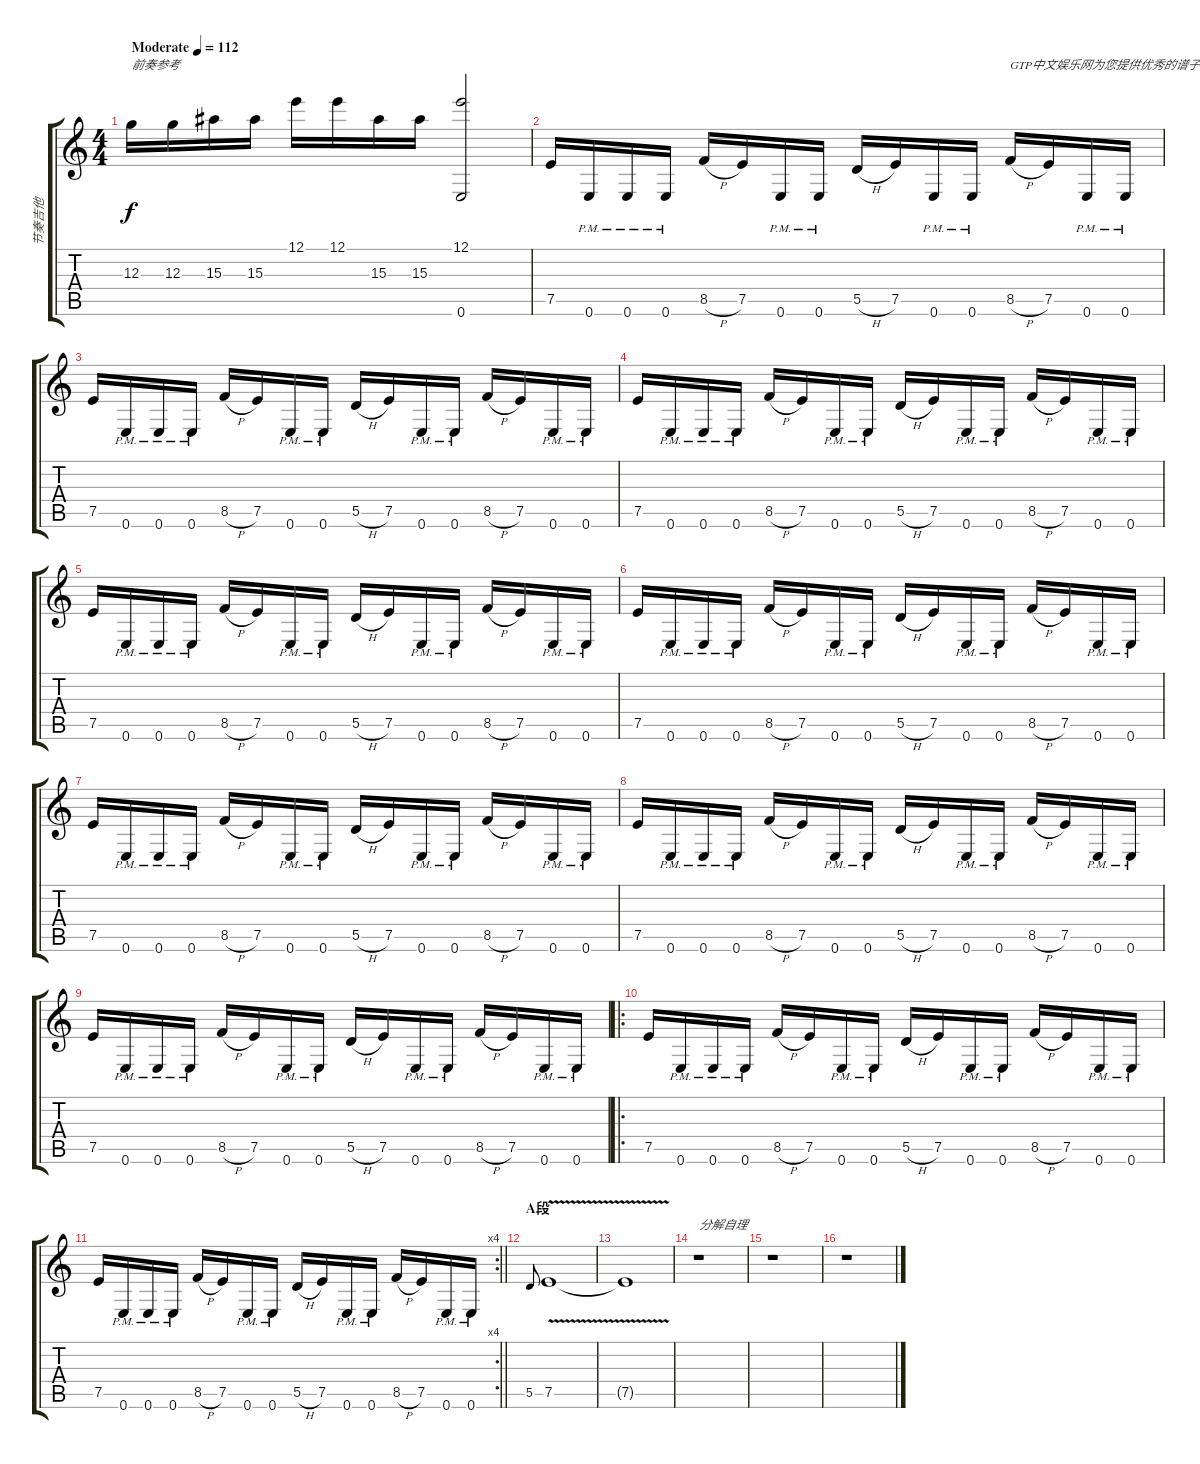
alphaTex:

\track ("节奏吉他 " "节奏吉他 ") {instrument distortionguitar}
\staff {score tabs}
\tuning (E4 B3 G3 D3 A2 E2) {hide}
\ts (4 4)
\tempo (112 "Moderate")
\clef g2
\ks c
12.3.16{txt "前奏参考" dy f instrument distortionguitar} 12.3.16 15.3.16 15.3.16 12.1.16 12.1.16 15.3.16 15.3.16 (12.1 0.6).2 |
7.5.16 0.6{pm}.16 0.6{pm}.16 0.6{pm}.16 8.5{h}.16 7.5.16 0.6{pm}.16 0.6{pm}.16 5.5{h}.16 7.5.16 0.6{pm}.16 0.6{pm}.16 8.5{h}.16{txt "GTP中文娱乐网为您提供优秀的谱子"} 7.5.16 0.6{pm}.16 0.6{pm}.16 |
7.5.16 0.6{pm}.16 0.6{pm}.16 0.6{pm}.16 8.5{h}.16 7.5.16 0.6{pm}.16 0.6{pm}.16 5.5{h}.16 7.5.16 0.6{pm}.16 0.6{pm}.16 8.5{h}.16 7.5.16 0.6{pm}.16 0.6{pm}.16 |
7.5.16 0.6{pm}.16 0.6{pm}.16 0.6{pm}.16 8.5{h}.16 7.5.16 0.6{pm}.16 0.6{pm}.16 5.5{h}.16 7.5.16 0.6{pm}.16 0.6{pm}.16 8.5{h}.16 7.5.16 0.6{pm}.16 0.6{pm}.16 |
7.5.16 0.6{pm}.16 0.6{pm}.16 0.6{pm}.16 8.5{h}.16 7.5.16 0.6{pm}.16 0.6{pm}.16 5.5{h}.16 7.5.16 0.6{pm}.16 0.6{pm}.16 8.5{h}.16 7.5.16 0.6{pm}.16 0.6{pm}.16 |
7.5.16 0.6{pm}.16 0.6{pm}.16 0.6{pm}.16 8.5{h}.16 7.5.16 0.6{pm}.16 0.6{pm}.16 5.5{h}.16 7.5.16 0.6{pm}.16 0.6{pm}.16 8.5{h}.16 7.5.16 0.6{pm}.16 0.6{pm}.16 |
7.5.16 0.6{pm}.16 0.6{pm}.16 0.6{pm}.16 8.5{h}.16 7.5.16 0.6{pm}.16 0.6{pm}.16 5.5{h}.16 7.5.16 0.6{pm}.16 0.6{pm}.16 8.5{h}.16 7.5.16 0.6{pm}.16 0.6{pm}.16 |
7.5.16 0.6{pm}.16 0.6{pm}.16 0.6{pm}.16 8.5{h}.16 7.5.16 0.6{pm}.16 0.6{pm}.16 5.5{h}.16 7.5.16 0.6{pm}.16 0.6{pm}.16 8.5{h}.16 7.5.16 0.6{pm}.16 0.6{pm}.16 |
7.5.16 0.6{pm}.16 0.6{pm}.16 0.6{pm}.16 8.5{h}.16 7.5.16 0.6{pm}.16 0.6{pm}.16 5.5{h}.16 7.5.16 0.6{pm}.16 0.6{pm}.16 8.5{h}.16 7.5.16 0.6{pm}.16 0.6{pm}.16 |
\ro
7.5.16 0.6{pm}.16 0.6{pm}.16 0.6{pm}.16 8.5{h}.16 7.5.16 0.6{pm}.16 0.6{pm}.16 5.5{h}.16 7.5.16 0.6{pm}.16 0.6{pm}.16 8.5{h}.16 7.5.16 0.6{pm}.16 0.6{pm}.16 |
\rc 4
\barLineRight lightlight
7.5.16 0.6{pm}.16 0.6{pm}.16 0.6{pm}.16 8.5{h}.16 7.5.16 0.6{pm}.16 0.6{pm}.16 5.5{h}.16 7.5.16 0.6{pm}.16 0.6{pm}.16 8.5{h}.16 7.5.16 0.6{pm}.16 0.6{pm}.16 |
\section ("" "A段")
5.5.8{gr onbeat} 7.5{v}.1 |
7.5{t}.1 |
r.1{txt "分解自理"} |
r.1 |
r.1
